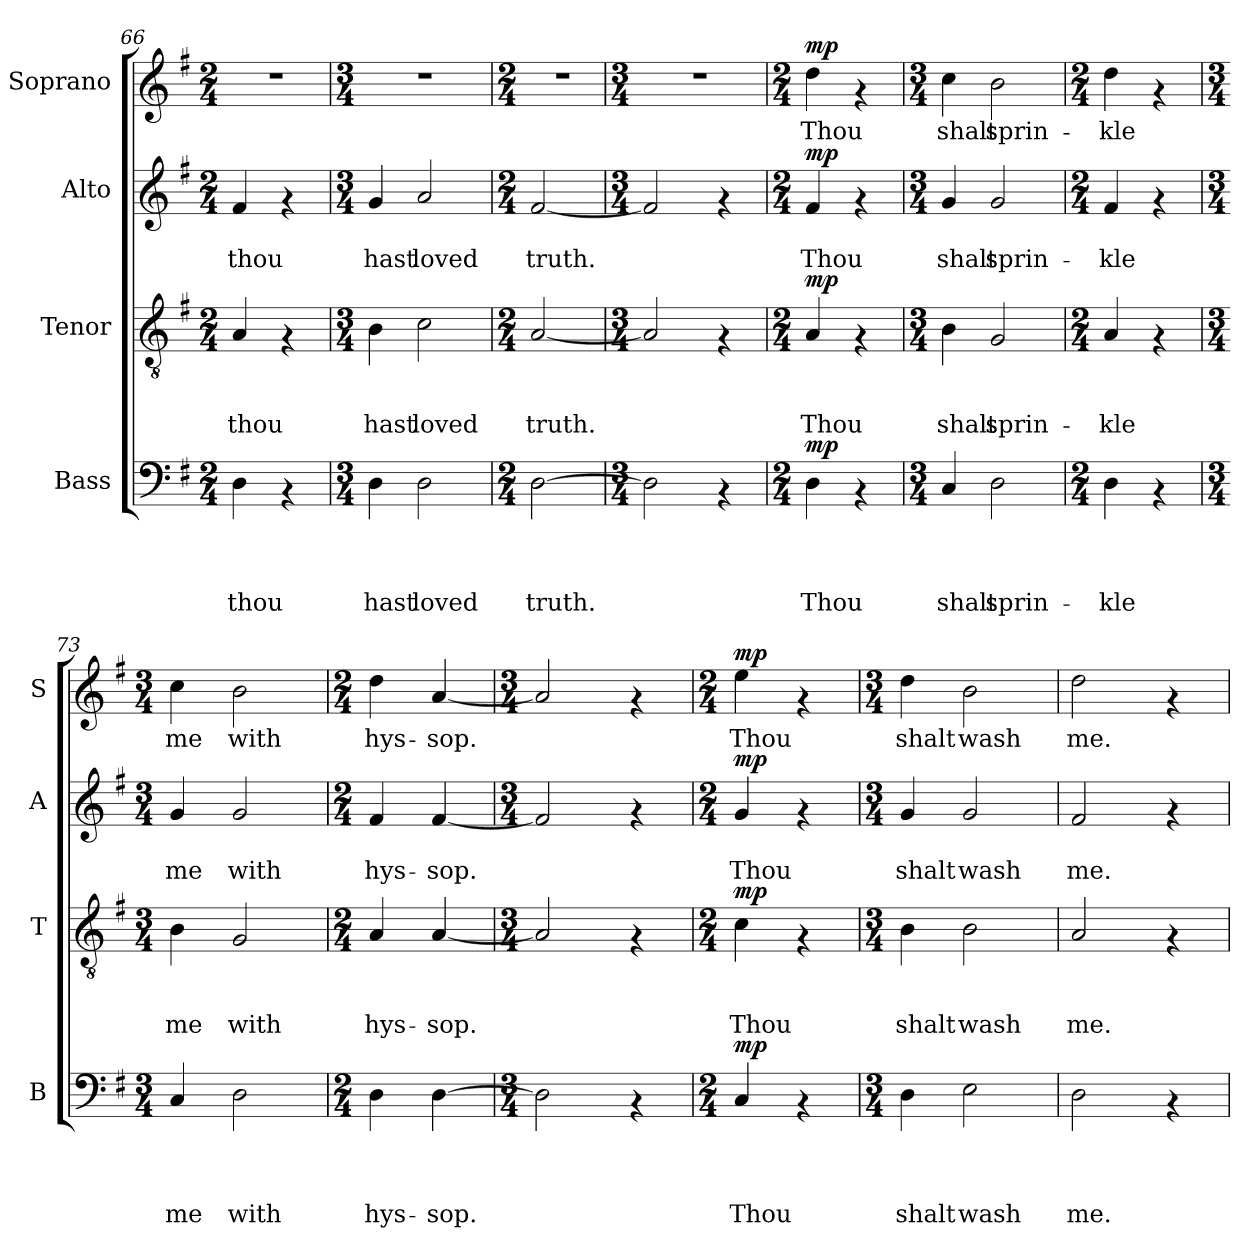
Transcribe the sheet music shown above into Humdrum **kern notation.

**kern	**text	**text	**text	**text	**dynam	**kern	**text	**text	**text	**dynam	**kern	**text	**text	**dynam	**kern	**text	**dynam
*part4	*part4	*part4	*part4	*part4	*part4	*part3	*part3	*part3	*part3	*part3	*part2	*part2	*part2	*part2	*part1	*part1	*part1
*staff4	*staff4	*staff4	*staff4	*staff4	*staff4	*staff3	*staff3	*staff3	*staff3	*staff3	*staff2	*staff2	*staff2	*staff2	*staff1	*staff1	*staff1
*I"Bass	*	*	*	*	*	*I"Tenor	*	*	*	*	*I"Alto	*	*	*	*I"Soprano	*	*
*I'B	*	*	*	*	*	*I'T	*	*	*	*	*I'A	*	*	*	*I'S	*	*
*clefF4	*	*	*	*	*	*clefGv2	*	*	*	*	*clefG2	*	*	*	*clefG2	*	*
*k[f#]	*	*	*	*	*	*k[f#]	*	*	*	*	*k[f#]	*	*	*	*k[f#]	*	*
*G:	*	*	*	*	*	*G:	*	*	*	*	*G:	*	*	*	*G:	*	*
*M2/4	*	*	*	*	*	*M2/4	*	*	*	*	*M2/4	*	*	*	*M2/4	*	*
=66	=66	=66	=66	=66	=66	=66	=66	=66	=66	=66	=66	=66	=66	=66	=66	=66	=66
!	!	!	!	!LO:LY:b	!	!	!	!	!LO:LY:b	!	!	!	!LO:LY:b	!	!	!	!
4D\	.	.	.	thou	.	4A/	.	.	thou	.	4f#/	.	thou	.	2r	.	.
4rAA	.	.	.	.	.	4rF	.	.	.	.	4rf	.	.	.	.	.	.
=67	=67	=67	=67	=67	=67	=67	=67	=67	=67	=67	=67	=67	=67	=67	=67	=67	=67
*M3/4	*	*	*	*	*	*M3/4	*	*	*	*	*M3/4	*	*	*	*M3/4	*	*
!	!	!	!	!LO:LY:b	!	!	!	!	!LO:LY:b	!	!	!	!LO:LY:b	!	!	!	!
4D\	.	.	.	hast	.	4B\	.	.	hast	.	4g/	.	hast	.	2.r	.	.
!	!	!	!	!LO:LY:b	!	!	!	!	!LO:LY:b	!	!	!	!LO:LY:b	!	!	!	!
2D\	.	.	.	loved	.	2c\	.	.	loved	.	2a/	.	loved	.	.	.	.
=68	=68	=68	=68	=68	=68	=68	=68	=68	=68	=68	=68	=68	=68	=68	=68	=68	=68
*M2/4	*	*	*	*	*	*M2/4	*	*	*	*	*M2/4	*	*	*	*M2/4	*	*
!	!	!	!	!LO:LY:b	!	!	!	!	!LO:LY:b	!	!	!	!LO:LY:b	!	!	!	!
[>2D\	.	.	.	truth.	.	[<2A/	.	.	truth.	.	[<2f#/	.	truth.	.	2r	.	.
=69	=69	=69	=69	=69	=69	=69	=69	=69	=69	=69	=69	=69	=69	=69	=69	=69	=69
*M3/4	*	*	*	*	*	*M3/4	*	*	*	*	*M3/4	*	*	*	*M3/4	*	*
2D\]	.	.	.	.	.	2A/]	.	.	.	.	2f#/]	.	.	.	2.r	.	.
4rAA	.	.	.	.	.	4rF	.	.	.	.	4rf	.	.	.	.	.	.
=70	=70	=70	=70	=70	=70	=70	=70	=70	=70	=70	=70	=70	=70	=70	=70	=70	=70
*M2/4	*	*	*	*	*	*M2/4	*	*	*	*	*M2/4	*	*	*	*M2/4	*	*
!	!	!	!	!LO:LY:b	!LO:DY:a	!	!	!	!LO:LY:b	!LO:DY:a	!	!	!LO:LY:b	!LO:DY:a	!	!LO:LY:b	!LO:DY:a
4D\	.	.	.	Thou	mp	4A/	.	.	Thou	mp	4f#/	.	Thou	mp	4dd\	Thou	mp
4rAA	.	.	.	.	.	4rF	.	.	.	.	4rf	.	.	.	4rf	.	.
=71	=71	=71	=71	=71	=71	=71	=71	=71	=71	=71	=71	=71	=71	=71	=71	=71	=71
*M3/4	*	*	*	*	*	*M3/4	*	*	*	*	*M3/4	*	*	*	*M3/4	*	*
!	!	!	!	!LO:LY:b	!	!	!	!	!LO:LY:b	!	!	!	!LO:LY:b	!	!	!LO:LY:b	!
4C/	.	.	.	shalt	.	4B\	.	.	shalt	.	4g/	.	shalt	.	4cc\	shalt	.
!	!	!	!	!LO:LY:b	!	!	!	!	!LO:LY:b	!	!	!	!LO:LY:b	!	!	!LO:LY:b	!
2D\	.	.	.	sprin-	.	2G/	.	.	sprin-	.	2g/	.	sprin-	.	2b\	sprin-	.
=72	=72	=72	=72	=72	=72	=72	=72	=72	=72	=72	=72	=72	=72	=72	=72	=72	=72
*M2/4	*	*	*	*	*	*M2/4	*	*	*	*	*M2/4	*	*	*	*M2/4	*	*
!	!	!	!	!LO:LY:b	!	!	!	!	!LO:LY:b	!	!	!	!LO:LY:b	!	!	!LO:LY:b	!
4D\	.	.	.	-kle	.	4A/	.	.	-kle	.	4f#/	.	-kle	.	4dd\	-kle	.
4rAA	.	.	.	.	.	4rF	.	.	.	.	4rf	.	.	.	4rf	.	.
=73	=73	=73	=73	=73	=73	=73	=73	=73	=73	=73	=73	=73	=73	=73	=73	=73	=73
*M3/4	*	*	*	*	*	*M3/4	*	*	*	*	*M3/4	*	*	*	*M3/4	*	*
!	!	!	!	!LO:LY:b	!	!	!	!	!LO:LY:b	!	!	!	!LO:LY:b	!	!	!LO:LY:b	!
4C/	.	.	.	me	.	4B\	.	.	me	.	4g/	.	me	.	4cc\	me	.
!	!	!	!	!LO:LY:b	!	!	!	!	!LO:LY:b	!	!	!	!LO:LY:b	!	!	!LO:LY:b	!
2D\	.	.	.	with	.	2G/	.	.	with	.	2g/	.	with	.	2b\	with	.
!!LO:PB:g=z
=74	=74	=74	=74	=74	=74	=74	=74	=74	=74	=74	=74	=74	=74	=74	=74	=74	=74
*M2/4	*	*	*	*	*	*M2/4	*	*	*	*	*M2/4	*	*	*	*M2/4	*	*
!	!	!	!	!LO:LY:b	!	!	!	!	!LO:LY:b	!	!	!	!LO:LY:b	!	!	!LO:LY:b	!
4D\	.	.	.	hys-	.	4A/	.	.	hys-	.	4f#/	.	hys-	.	4dd\	hys-	.
!	!	!	!	!LO:LY:b	!	!	!	!	!LO:LY:b	!	!	!	!LO:LY:b	!	!	!LO:LY:b	!
[>4D\	.	.	.	-sop.	.	[<4A/	.	.	-sop.	.	[<4f#/	.	-sop.	.	[<4a/	-sop.	.
=75	=75	=75	=75	=75	=75	=75	=75	=75	=75	=75	=75	=75	=75	=75	=75	=75	=75
*M3/4	*	*	*	*	*	*M3/4	*	*	*	*	*M3/4	*	*	*	*M3/4	*	*
2D\]	.	.	.	.	.	2A/]	.	.	.	.	2f#/]	.	.	.	2a/]	.	.
4rAA	.	.	.	.	.	4rF	.	.	.	.	4rf	.	.	.	4rf	.	.
=76	=76	=76	=76	=76	=76	=76	=76	=76	=76	=76	=76	=76	=76	=76	=76	=76	=76
*M2/4	*	*	*	*	*	*M2/4	*	*	*	*	*M2/4	*	*	*	*M2/4	*	*
!	!	!	!	!LO:LY:b	!LO:DY:a	!	!	!	!LO:LY:b	!LO:DY:a	!	!	!LO:LY:b	!LO:DY:a	!	!LO:LY:b	!LO:DY:a
4C/	.	.	.	Thou	mp	4c\	.	.	Thou	mp	4g/	.	Thou	mp	4ee\	Thou	mp
4rAA	.	.	.	.	.	4rF	.	.	.	.	4rf	.	.	.	4rf	.	.
=77	=77	=77	=77	=77	=77	=77	=77	=77	=77	=77	=77	=77	=77	=77	=77	=77	=77
*M3/4	*	*	*	*	*	*M3/4	*	*	*	*	*M3/4	*	*	*	*M3/4	*	*
!	!	!	!	!LO:LY:b	!	!	!	!	!LO:LY:b	!	!	!	!LO:LY:b	!	!	!LO:LY:b	!
4D\	.	.	.	shalt	.	4B\	.	.	shalt	.	4g/	.	shalt	.	4dd\	shalt	.
!	!	!	!	!LO:LY:b	!	!	!	!	!LO:LY:b	!	!	!	!LO:LY:b	!	!	!LO:LY:b	!
2E\	.	.	.	wash	.	2B\	.	.	wash	.	2g/	.	wash	.	2b\	wash	.
=78	=78	=78	=78	=78	=78	=78	=78	=78	=78	=78	=78	=78	=78	=78	=78	=78	=78
!	!	!	!	!LO:LY:b	!	!	!	!	!LO:LY:b	!	!	!	!LO:LY:b	!	!	!LO:LY:b	!
2D\	.	.	.	me.	.	2A/	.	.	me.	.	2f#/	.	me.	.	2dd\	me.	.
4rAA	.	.	.	.	.	4rF	.	.	.	.	4rf	.	.	.	4rf	.	.
=	=	=	=	=	=	=	=	=	=	=	=	=	=	=	=	=	=
*-	*-	*-	*-	*-	*-	*-	*-	*-	*-	*-	*-	*-	*-	*-	*-	*-	*-
